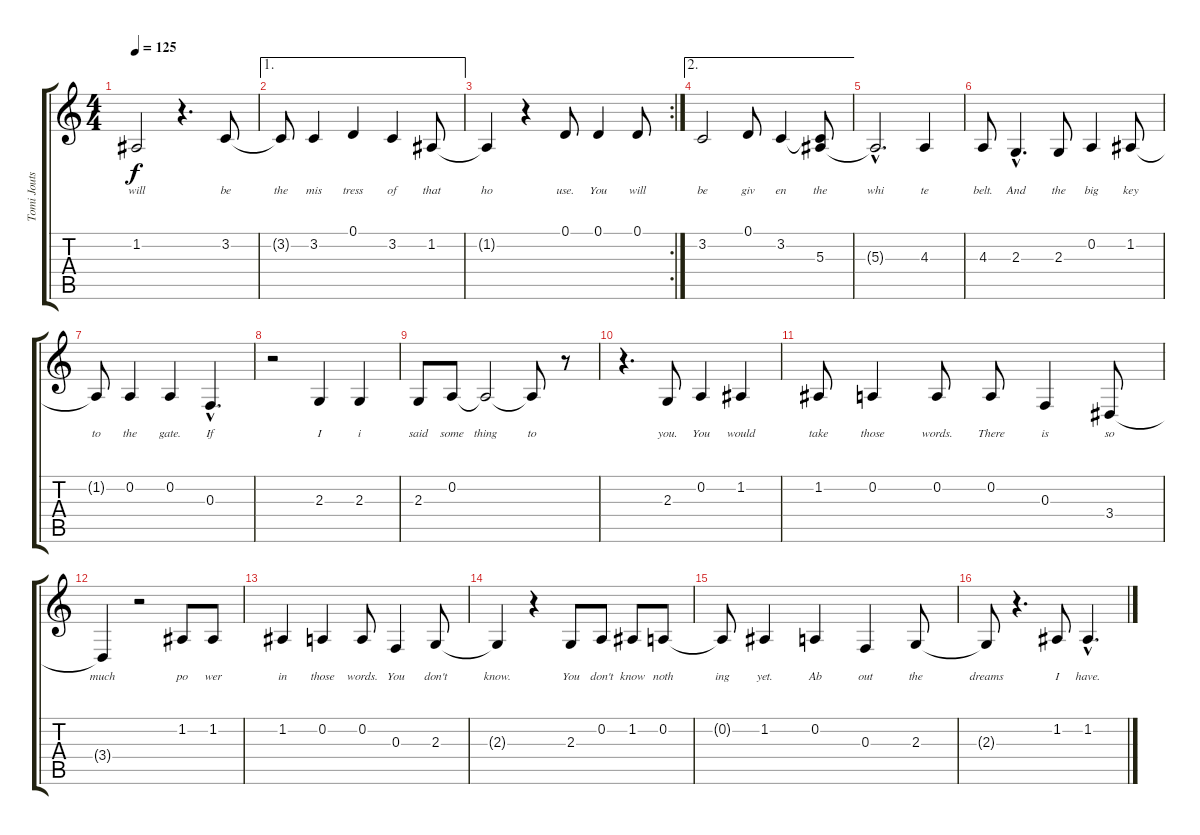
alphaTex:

\track ("Tomi Joutsen" "Tomi Jouts") {instrument oboe}
\staff {score tabs}
\tuning (D4 A3 F3 C3 G2 D2) {hide}
\ts (4 4)
\tempo 125
\clef g2
\ks c
1.2{t}.2{lyrics (0 "will") lyrics (1 "") lyrics (2 "") lyrics (3 "") lyrics (4 "") dy f} r.4{d} 3.2.8{lyrics (0 "be") lyrics (1 "") lyrics (2 "") lyrics (3 "") lyrics (4 "")} |
\ae 1
3.2{t}.8{lyrics (0 "the") lyrics (1 "") lyrics (2 "") lyrics (3 "") lyrics (4 "")} 3.2.4{lyrics (0 "mis") lyrics (1 "") lyrics (2 "") lyrics (3 "") lyrics (4 "")} 0.1.4{lyrics (0 "tress") lyrics (1 "") lyrics (2 "") lyrics (3 "") lyrics (4 "")} 3.2.4{lyrics (0 "of") lyrics (1 "") lyrics (2 "") lyrics (3 "") lyrics (4 "")} 1.2.8{lyrics (0 "that") lyrics (1 "") lyrics (2 "") lyrics (3 "") lyrics (4 "")} |
\rc 2
1.2{t}.4{lyrics (0 "ho") lyrics (1 "") lyrics (2 "") lyrics (3 "") lyrics (4 "")} r.4 0.1.8{lyrics (0 "use.") lyrics (1 "") lyrics (2 "") lyrics (3 "") lyrics (4 "")} 0.1.4{lyrics (0 "You") lyrics (1 "") lyrics (2 "") lyrics (3 "") lyrics (4 "")} 0.1.8{lyrics (0 "will") lyrics (1 "") lyrics (2 "") lyrics (3 "") lyrics (4 "")} |
\ae 2
3.2.2{lyrics (0 "be") lyrics (1 "") lyrics (2 "") lyrics (3 "") lyrics (4 "")} 0.1.8{lyrics (0 "giv") lyrics (1 "") lyrics (2 "") lyrics (3 "") lyrics (4 "")} 3.2.4{lyrics (0 "en") lyrics (1 "") lyrics (2 "") lyrics (3 "") lyrics (4 "")} (3.2{t} 5.3).8{lyrics (0 "the") lyrics (1 "") lyrics (2 "") lyrics (3 "") lyrics (4 "")} |
5.3{hac t}.2{d lyrics (0 "whi") lyrics (1 "") lyrics (2 "") lyrics (3 "") lyrics (4 "")} 4.3.4{lyrics (0 "te") lyrics (1 "") lyrics (2 "") lyrics (3 "") lyrics (4 "")} |
4.3.8{lyrics (0 "belt.") lyrics (1 "") lyrics (2 "") lyrics (3 "") lyrics (4 "")} 2.3{hac}.4{d lyrics (0 "And") lyrics (1 "") lyrics (2 "") lyrics (3 "") lyrics (4 "")} 2.3.8{lyrics (0 "the") lyrics (1 "") lyrics (2 "") lyrics (3 "") lyrics (4 "")} 0.2.4{lyrics (0 "big") lyrics (1 "") lyrics (2 "") lyrics (3 "") lyrics (4 "")} 1.2.8{lyrics (0 "key") lyrics (1 "") lyrics (2 "") lyrics (3 "") lyrics (4 "")} |
1.2{t}.8{lyrics (0 "to") lyrics (1 "") lyrics (2 "") lyrics (3 "") lyrics (4 "")} 0.2.4{lyrics (0 "the") lyrics (1 "") lyrics (2 "") lyrics (3 "") lyrics (4 "")} 0.2.4{lyrics (0 "gate.") lyrics (1 "") lyrics (2 "") lyrics (3 "") lyrics (4 "")} 0.3{hac}.4{d lyrics (0 "If") lyrics (1 "") lyrics (2 "") lyrics (3 "") lyrics (4 "")} |
r.2 2.3.4{lyrics (0 "I") lyrics (1 "") lyrics (2 "") lyrics (3 "") lyrics (4 "")} 2.3.4{lyrics (0 "i") lyrics (1 "") lyrics (2 "") lyrics (3 "") lyrics (4 "")} |
2.3.8{lyrics (0 "said") lyrics (1 "") lyrics (2 "") lyrics (3 "") lyrics (4 "")} 0.2.8{lyrics (0 "some") lyrics (1 "") lyrics (2 "") lyrics (3 "") lyrics (4 "")} 0.2{t}.2{lyrics (0 "thing") lyrics (1 "") lyrics (2 "") lyrics (3 "") lyrics (4 "")} 0.2{t}.8{lyrics (0 "to") lyrics (1 "") lyrics (2 "") lyrics (3 "") lyrics (4 "")} r.8 |
r.4{d} 2.3.8{lyrics (0 "you.") lyrics (1 "") lyrics (2 "") lyrics (3 "") lyrics (4 "")} 0.2.4{lyrics (0 "You") lyrics (1 "") lyrics (2 "") lyrics (3 "") lyrics (4 "")} 1.2.4{lyrics (0 "would") lyrics (1 "") lyrics (2 "") lyrics (3 "") lyrics (4 "")} |
1.2.8{lyrics (0 "take") lyrics (1 "") lyrics (2 "") lyrics (3 "") lyrics (4 "")} 0.2.4{lyrics (0 "those") lyrics (1 "") lyrics (2 "") lyrics (3 "") lyrics (4 "")} 0.2.8{lyrics (0 "words.") lyrics (1 "") lyrics (2 "") lyrics (3 "") lyrics (4 "")} 0.2.8{lyrics (0 "There") lyrics (1 "") lyrics (2 "") lyrics (3 "") lyrics (4 "")} 0.3.4{lyrics (0 "is") lyrics (1 "") lyrics (2 "") lyrics (3 "") lyrics (4 "")} 3.4.8{lyrics (0 "so") lyrics (1 "") lyrics (2 "") lyrics (3 "") lyrics (4 "")} |
3.4{t}.4{lyrics (0 "much") lyrics (1 "") lyrics (2 "") lyrics (3 "") lyrics (4 "")} r.2 1.2.8{lyrics (0 "po") lyrics (1 "") lyrics (2 "") lyrics (3 "") lyrics (4 "")} 1.2.8{lyrics (0 "wer") lyrics (1 "") lyrics (2 "") lyrics (3 "") lyrics (4 "")} |
1.2.4{lyrics (0 "in") lyrics (1 "") lyrics (2 "") lyrics (3 "") lyrics (4 "")} 0.2.4{lyrics (0 "those") lyrics (1 "") lyrics (2 "") lyrics (3 "") lyrics (4 "")} 0.2.8{lyrics (0 "words.") lyrics (1 "") lyrics (2 "") lyrics (3 "") lyrics (4 "")} 0.3.4{lyrics (0 "You") lyrics (1 "") lyrics (2 "") lyrics (3 "") lyrics (4 "")} 2.3.8{lyrics (0 "don't") lyrics (1 "") lyrics (2 "") lyrics (3 "") lyrics (4 "")} |
2.3{t}.4{lyrics (0 "know.") lyrics (1 "") lyrics (2 "") lyrics (3 "") lyrics (4 "")} r.4 2.3.8{lyrics (0 "You") lyrics (1 "") lyrics (2 "") lyrics (3 "") lyrics (4 "")} 0.2.8{lyrics (0 "don't") lyrics (1 "") lyrics (2 "") lyrics (3 "") lyrics (4 "")} 1.2.8{lyrics (0 "know") lyrics (1 "") lyrics (2 "") lyrics (3 "") lyrics (4 "")} 0.2.8{lyrics (0 "noth") lyrics (1 "") lyrics (2 "") lyrics (3 "") lyrics (4 "")} |
0.2{t}.8{lyrics (0 "ing") lyrics (1 "") lyrics (2 "") lyrics (3 "") lyrics (4 "")} 1.2.4{lyrics (0 "yet.") lyrics (1 "") lyrics (2 "") lyrics (3 "") lyrics (4 "")} 0.2.4{lyrics (0 "Ab") lyrics (1 "") lyrics (2 "") lyrics (3 "") lyrics (4 "")} 0.3.4{lyrics (0 "out") lyrics (1 "") lyrics (2 "") lyrics (3 "") lyrics (4 "")} 2.3.8{lyrics (0 "the") lyrics (1 "") lyrics (2 "") lyrics (3 "") lyrics (4 "")} |
2.3{t}.8{lyrics (0 "dreams") lyrics (1 "") lyrics (2 "") lyrics (3 "") lyrics (4 "")} r.4{d} 1.2.8{lyrics (0 "I") lyrics (1 "") lyrics (2 "") lyrics (3 "") lyrics (4 "")} 1.2{hac}.4{d lyrics (0 "have.") lyrics (1 "") lyrics (2 "") lyrics (3 "") lyrics (4 "")}
